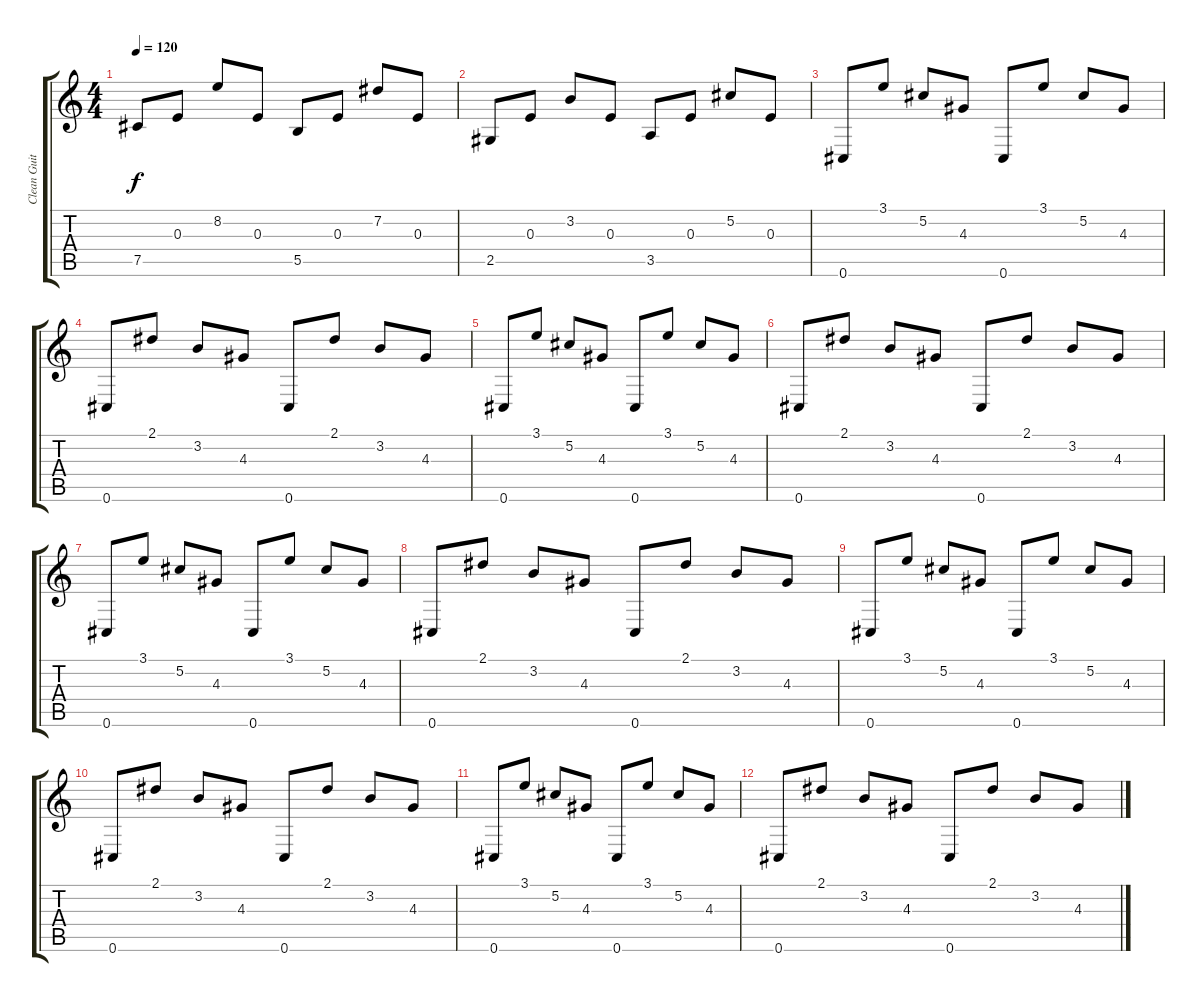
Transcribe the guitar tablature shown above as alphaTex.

\track ("Clean Guitar" "Clean Guit") {instrument acousticguitarsteel}
\staff {score tabs}
\tuning (Db4 Ab3 E3 B2 Gb2 Db2) {hide}
\ts (4 4)
\tempo 120
\clef g2
\ks c
7.5.8{dy f} 0.3.8 8.2.8 0.3.8 5.5.8 0.3.8 7.2.8 0.3.8 |
2.5.8 0.3.8 3.2.8 0.3.8 3.5.8 0.3.8 5.2.8 0.3.8 |
0.6.8 3.1.8 5.2.8 4.3.8 0.6.8 3.1.8 5.2.8 4.3.8 |
0.6.8 2.1.8 3.2.8 4.3.8 0.6.8 2.1.8 3.2.8 4.3.8 |
0.6.8 3.1.8 5.2.8 4.3.8 0.6.8 3.1.8 5.2.8 4.3.8 |
0.6.8 2.1.8 3.2.8 4.3.8 0.6.8 2.1.8 3.2.8 4.3.8 |
0.6.8 3.1.8 5.2.8 4.3.8 0.6.8 3.1.8 5.2.8 4.3.8 |
0.6.8 2.1.8 3.2.8 4.3.8 0.6.8 2.1.8 3.2.8 4.3.8 |
0.6.8 3.1.8 5.2.8 4.3.8 0.6.8 3.1.8 5.2.8 4.3.8 |
0.6.8 2.1.8 3.2.8 4.3.8 0.6.8 2.1.8 3.2.8 4.3.8 |
0.6.8 3.1.8 5.2.8 4.3.8 0.6.8 3.1.8 5.2.8 4.3.8 |
0.6.8 2.1.8 3.2.8 4.3.8 0.6.8 2.1.8 3.2.8 4.3.8
